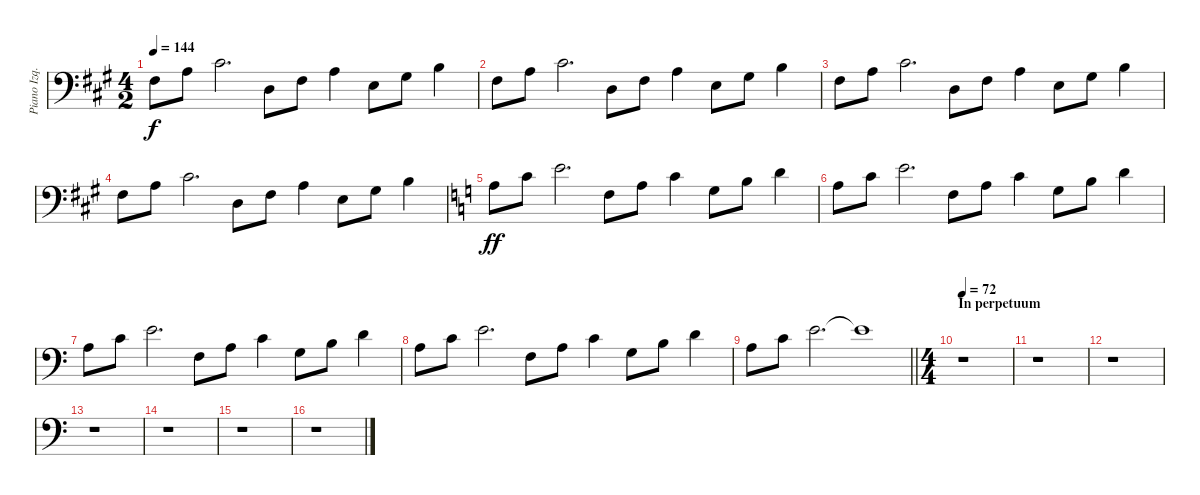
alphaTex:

\track ("Piano Izq." "Piano Izq.") {instrument acousticgrandpiano}
\staff {score}
\tuning (G2 D2 A1 E1) {hide}
\ts (4 2)
\tempo 144
\clef f4
\ks f#minor
16.2.8{dy f} 14.1.8 18.1.2{d} 12.2.8 11.1.8 14.1.4 14.2.8 13.1.8 16.1.4 |
16.2.8 14.1.8 18.1.2{d} 12.2.8 11.1.8 14.1.4 14.2.8 13.1.8 16.1.4 |
16.2.8 14.1.8 18.1.2{d} 12.2.8 11.1.8 14.1.4 14.2.8 13.1.8 16.1.4 |
16.2.8 14.1.8 18.1.2{d} 12.2.8 11.1.8 14.1.4 14.2.8 13.1.8 16.1.4 |
\ks aminor
19.2.8{dy ff} 17.1.8 21.1.2{d} 15.2.8 14.1.8 17.1.4 17.2.8 16.1.8 19.1.4 |
19.2.8 17.1.8 21.1.2{d} 15.2.8 14.1.8 17.1.4 17.2.8 16.1.8 19.1.4 |
19.2.8 17.1.8 21.1.2{d} 15.2.8 14.1.8 17.1.4 17.2.8 16.1.8 19.1.4 |
19.2.8 17.1.8 21.1.2{d} 15.2.8 14.1.8 17.1.4 17.2.8 16.1.8 19.1.4 |
\barLineRight lightlight
19.2.8 17.1.8 21.1.2{d} 21.1{t}.1 |
\ts (4 4)
\section ("" "In perpetuum")
\tempo 72
r.1 |
r.1 |
r.1 |
r.1 |
r.1 |
r.1 |
r.1
